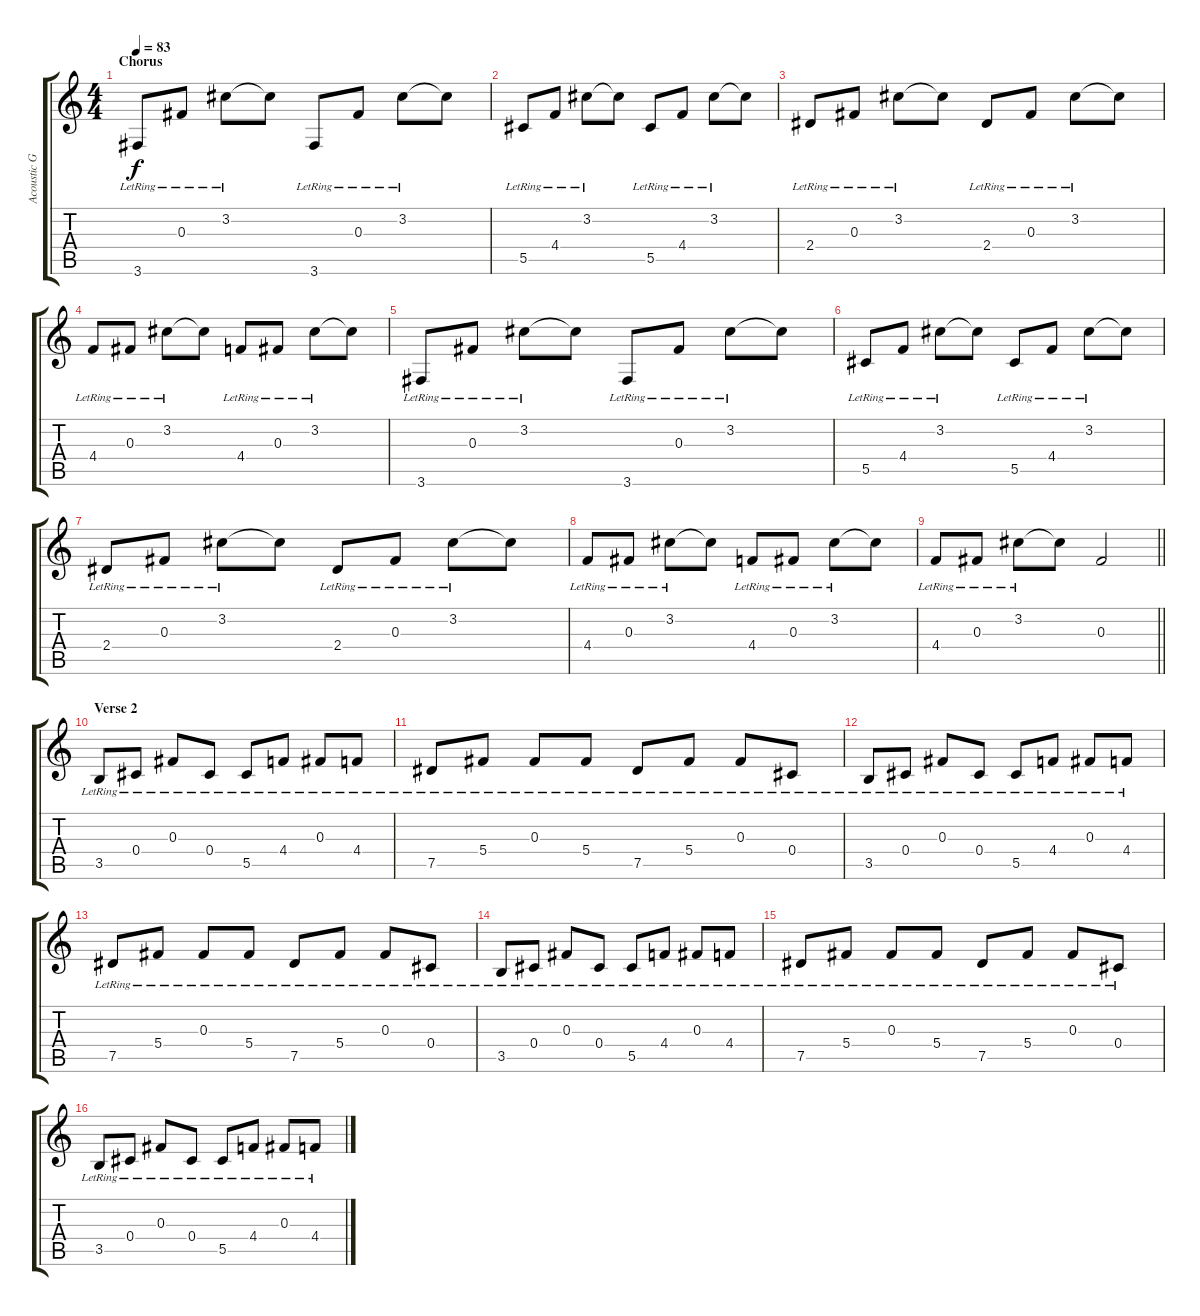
\track ("Acoustic Guitar" "Acoustic G") {instrument acousticguitarsteel}
\staff {score tabs}
\tuning (Eb4 Bb3 Gb3 Db3 Ab2 Eb2) {hide}
\ts (4 4)
\section ("" "Chorus")
\tempo 83
\clef g2
\ks c
3.6{lr}.8{dy f} 0.3{lr}.8 3.2{lr}.8 3.2{t}.8 3.6{lr}.8 0.3{lr}.8 3.2{lr}.8 3.2{t}.8 |
5.5{lr}.8 4.4{lr}.8 3.2{lr}.8 3.2{t}.8 5.5{lr}.8 4.4{lr}.8 3.2{lr}.8 3.2{t}.8 |
2.4{lr}.8 0.3{lr}.8 3.2{lr}.8 3.2{t}.8 2.4{lr}.8 0.3{lr}.8 3.2{lr}.8 3.2{t}.8 |
4.4{lr}.8 0.3{lr}.8 3.2{lr}.8 3.2{t}.8 4.4{lr}.8 0.3{lr}.8 3.2{lr}.8 3.2{t}.8 |
3.6{lr}.8 0.3{lr}.8 3.2{lr}.8 3.2{t}.8 3.6{lr}.8 0.3{lr}.8 3.2{lr}.8 3.2{t}.8 |
5.5{lr}.8 4.4{lr}.8 3.2{lr}.8 3.2{t}.8 5.5{lr}.8 4.4{lr}.8 3.2{lr}.8 3.2{t}.8 |
2.4{lr}.8 0.3{lr}.8 3.2{lr}.8 3.2{t}.8 2.4{lr}.8 0.3{lr}.8 3.2{lr}.8 3.2{t}.8 |
4.4{lr}.8 0.3{lr}.8 3.2{lr}.8 3.2{t}.8 4.4{lr}.8 0.3{lr}.8 3.2{lr}.8 3.2{t}.8 |
\barLineRight lightlight
4.4{lr}.8 0.3{lr}.8 3.2{lr}.8 3.2{t}.8 0.3.2 |
\section ("" "Verse 2")
3.5{lr}.8 0.4{lr}.8 0.3{lr}.8 0.4{lr}.8 5.5{lr}.8 4.4{lr}.8 0.3{lr}.8 4.4{lr}.8 |
7.5{lr}.8 5.4{lr}.8 0.3{lr}.8 5.4{lr}.8 7.5{lr}.8 5.4{lr}.8 0.3{lr}.8 0.4{lr}.8 |
3.5{lr}.8 0.4{lr}.8 0.3{lr}.8 0.4{lr}.8 5.5{lr}.8 4.4{lr}.8 0.3{lr}.8 4.4{lr}.8 |
7.5{lr}.8 5.4{lr}.8 0.3{lr}.8 5.4{lr}.8 7.5{lr}.8 5.4{lr}.8 0.3{lr}.8 0.4{lr}.8 |
3.5{lr}.8 0.4{lr}.8 0.3{lr}.8 0.4{lr}.8 5.5{lr}.8 4.4{lr}.8 0.3{lr}.8 4.4{lr}.8 |
7.5{lr}.8 5.4{lr}.8 0.3{lr}.8 5.4{lr}.8 7.5{lr}.8 5.4{lr}.8 0.3{lr}.8 0.4{lr}.8 |
3.5{lr}.8 0.4{lr}.8 0.3{lr}.8 0.4{lr}.8 5.5{lr}.8 4.4{lr}.8 0.3{lr}.8 4.4{lr}.8
